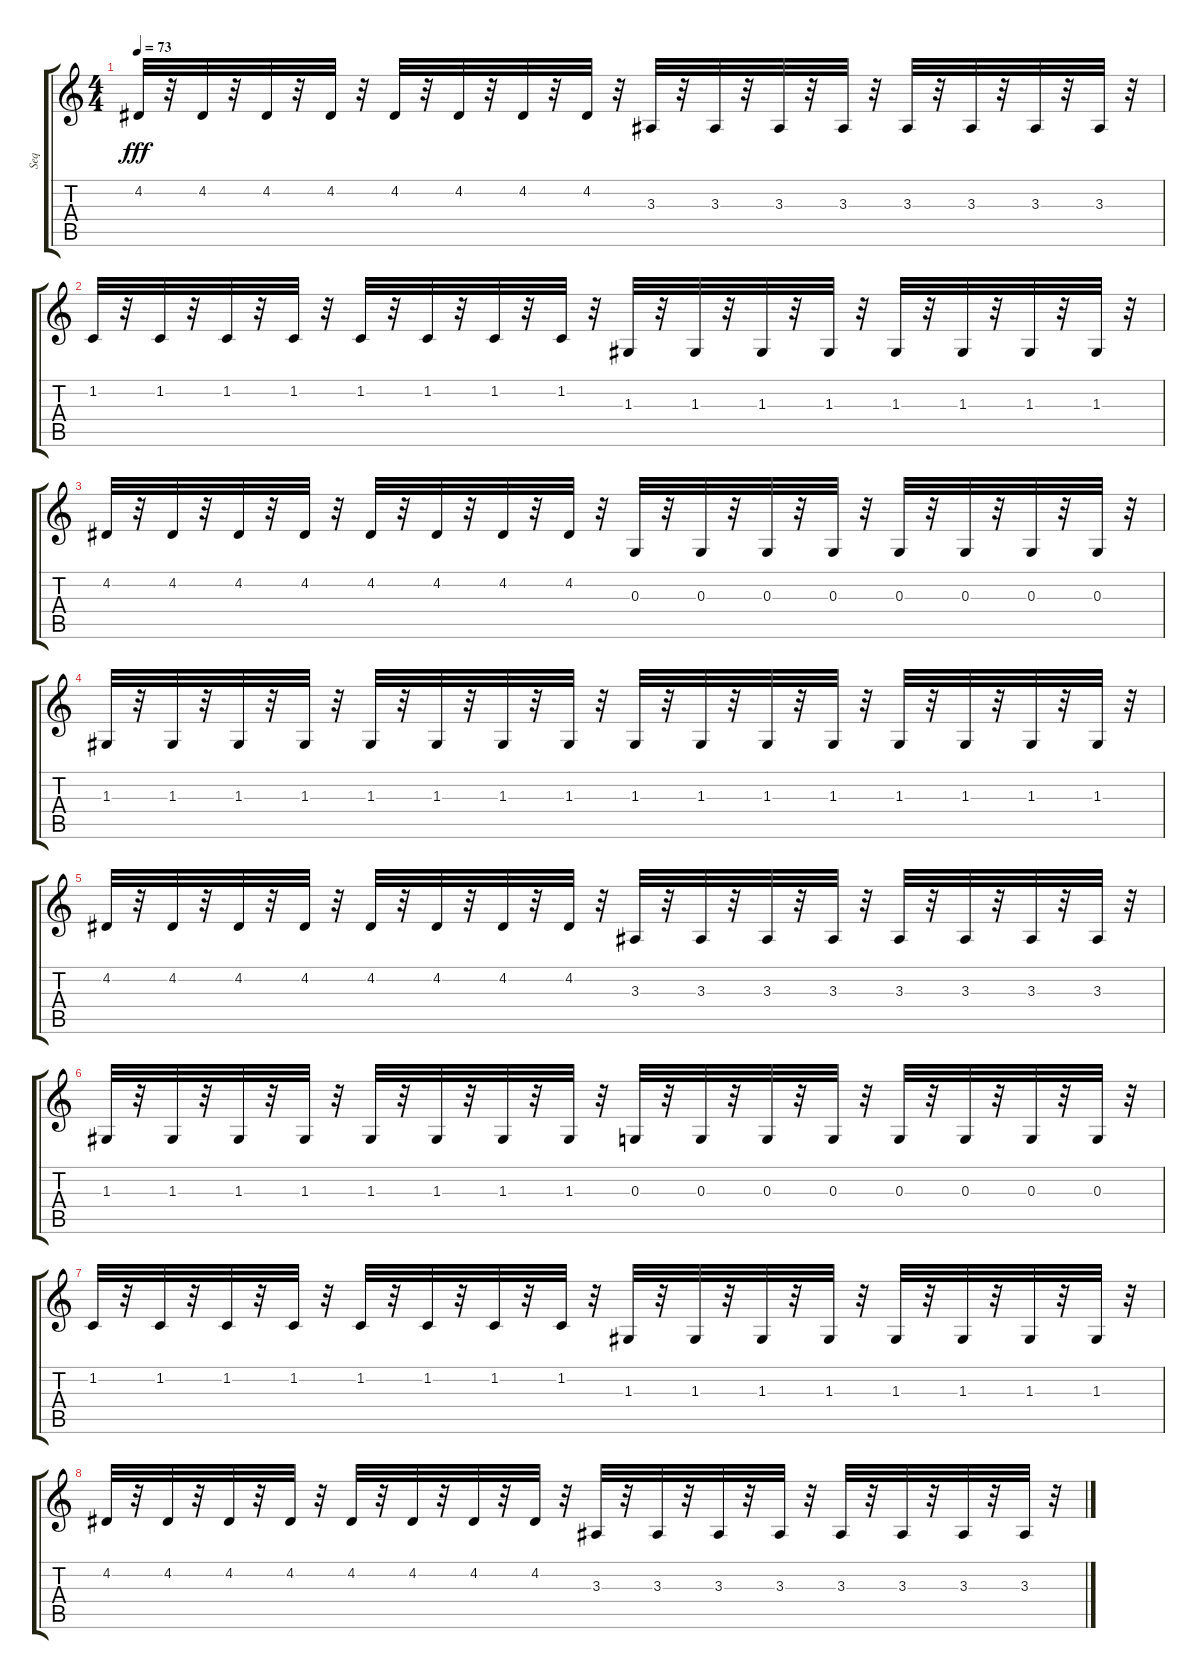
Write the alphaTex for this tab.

\track ("Seq" "Seq") {instrument percussiveorgan}
\staff {score tabs}
\tuning (E4 B3 G3 D3 A2 E2) {hide}
\ts (4 4)
\tempo 73
\clef g2
\ks c
4.2.32{dy fff} r.32 4.2.32 r.32 4.2.32 r.32 4.2.32 r.32 4.2.32 r.32 4.2.32 r.32 4.2.32 r.32 4.2.32 r.32 3.3.32 r.32 3.3.32 r.32 3.3.32 r.32 3.3.32 r.32 3.3.32 r.32 3.3.32 r.32 3.3.32 r.32 3.3.32 r.32 |
1.2.32 r.32 1.2.32 r.32 1.2.32 r.32 1.2.32 r.32 1.2.32 r.32 1.2.32 r.32 1.2.32 r.32 1.2.32 r.32 1.3.32 r.32 1.3.32 r.32 1.3.32 r.32 1.3.32 r.32 1.3.32 r.32 1.3.32 r.32 1.3.32 r.32 1.3.32 r.32 |
4.2.32 r.32 4.2.32 r.32 4.2.32 r.32 4.2.32 r.32 4.2.32 r.32 4.2.32 r.32 4.2.32 r.32 4.2.32 r.32 0.3.32 r.32 0.3.32 r.32 0.3.32 r.32 0.3.32 r.32 0.3.32 r.32 0.3.32 r.32 0.3.32 r.32 0.3.32 r.32 |
1.3.32 r.32 1.3.32 r.32 1.3.32 r.32 1.3.32 r.32 1.3.32 r.32 1.3.32 r.32 1.3.32 r.32 1.3.32 r.32 1.3.32 r.32 1.3.32 r.32 1.3.32 r.32 1.3.32 r.32 1.3.32 r.32 1.3.32 r.32 1.3.32 r.32 1.3.32 r.32 |
4.2.32 r.32 4.2.32 r.32 4.2.32 r.32 4.2.32 r.32 4.2.32 r.32 4.2.32 r.32 4.2.32 r.32 4.2.32 r.32 3.3.32 r.32 3.3.32 r.32 3.3.32 r.32 3.3.32 r.32 3.3.32 r.32 3.3.32 r.32 3.3.32 r.32 3.3.32 r.32 |
1.3.32 r.32 1.3.32 r.32 1.3.32 r.32 1.3.32 r.32 1.3.32 r.32 1.3.32 r.32 1.3.32 r.32 1.3.32 r.32 0.3.32 r.32 0.3.32 r.32 0.3.32 r.32 0.3.32 r.32 0.3.32 r.32 0.3.32 r.32 0.3.32 r.32 0.3.32 r.32 |
1.2.32 r.32 1.2.32 r.32 1.2.32 r.32 1.2.32 r.32 1.2.32 r.32 1.2.32 r.32 1.2.32 r.32 1.2.32 r.32 1.3.32 r.32 1.3.32 r.32 1.3.32 r.32 1.3.32 r.32 1.3.32 r.32 1.3.32 r.32 1.3.32 r.32 1.3.32 r.32 |
4.2.32 r.32 4.2.32 r.32 4.2.32 r.32 4.2.32 r.32 4.2.32 r.32 4.2.32 r.32 4.2.32 r.32 4.2.32 r.32 3.3.32 r.32 3.3.32 r.32 3.3.32 r.32 3.3.32 r.32 3.3.32 r.32 3.3.32 r.32 3.3.32 r.32 3.3.32 r.32
